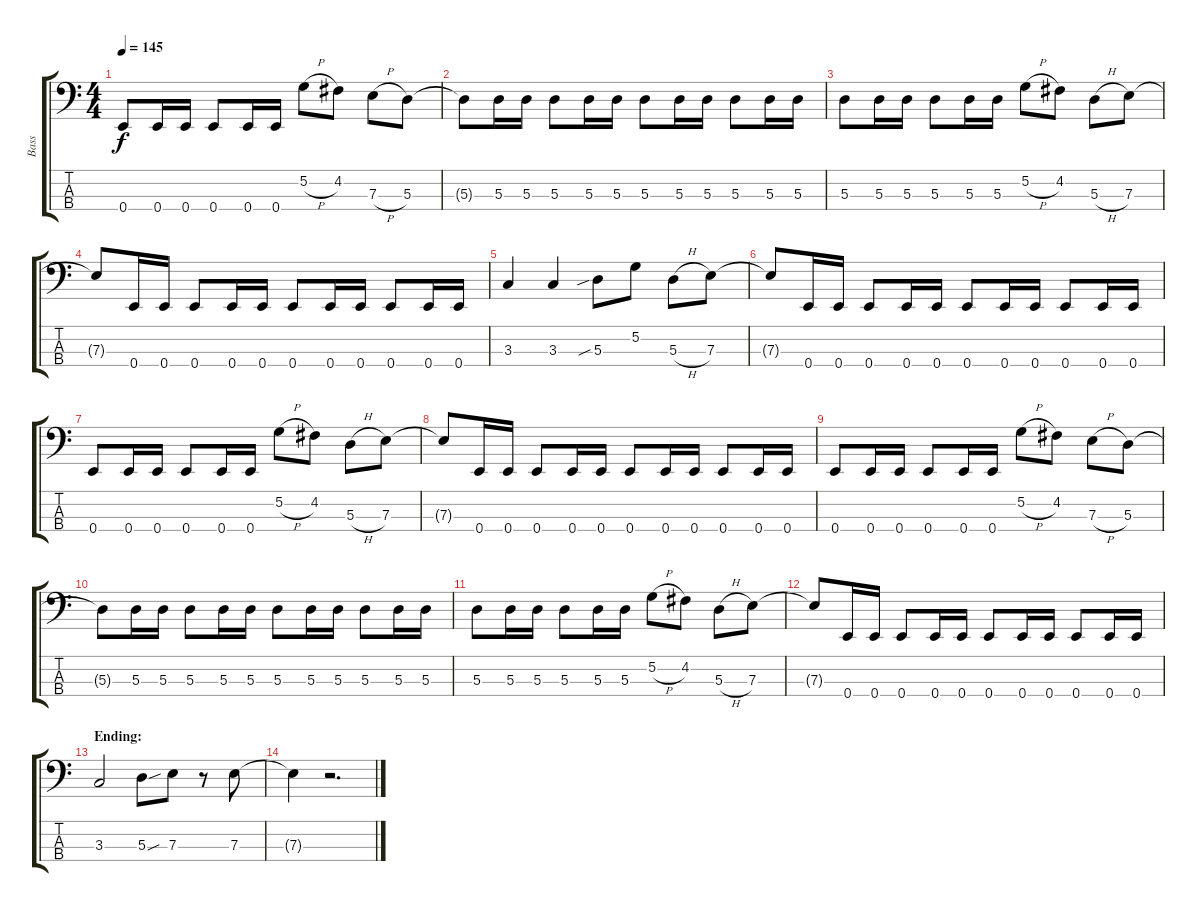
\track ("Bass" "Bass") {instrument electricbasspick}
\staff {score tabs}
\tuning (G2 D2 A1 E1) {hide}
\ts (4 4)
\tempo 145
\clef f4
\ks c
0.4.8{dy f} 0.4.16 0.4.16 0.4.8 0.4.16 0.4.16 5.2{h}.8 4.2.8 7.3{h}.8 5.3.8 |
5.3{t}.8 5.3.16 5.3.16 5.3.8 5.3.16 5.3.16 5.3.8 5.3.16 5.3.16 5.3.8 5.3.16 5.3.16 |
5.3.8 5.3.16 5.3.16 5.3.8 5.3.16 5.3.16 5.2{h}.8 4.2.8 5.3{h}.8 7.3.8 |
7.3{t}.8 0.4.16 0.4.16 0.4.8 0.4.16 0.4.16 0.4.8 0.4.16 0.4.16 0.4.8 0.4.16 0.4.16 |
3.3.4 3.3.4 5.3{sib}.8 5.2.8 5.3{h}.8 7.3.8 |
7.3{t}.8 0.4.16 0.4.16 0.4.8 0.4.16 0.4.16 0.4.8 0.4.16 0.4.16 0.4.8 0.4.16 0.4.16 |
0.4.8 0.4.16 0.4.16 0.4.8 0.4.16 0.4.16 5.2{h}.8 4.2.8 5.3{h}.8 7.3.8 |
7.3{t}.8 0.4.16 0.4.16 0.4.8 0.4.16 0.4.16 0.4.8 0.4.16 0.4.16 0.4.8 0.4.16 0.4.16 |
0.4.8 0.4.16 0.4.16 0.4.8 0.4.16 0.4.16 5.2{h}.8 4.2.8 7.3{h}.8 5.3.8 |
5.3{t}.8 5.3.16 5.3.16 5.3.8 5.3.16 5.3.16 5.3.8 5.3.16 5.3.16 5.3.8 5.3.16 5.3.16 |
5.3.8 5.3.16 5.3.16 5.3.8 5.3.16 5.3.16 5.2{h}.8 4.2.8 5.3{h}.8 7.3.8 |
7.3{t}.8 0.4.16 0.4.16 0.4.8 0.4.16 0.4.16 0.4.8 0.4.16 0.4.16 0.4.8 0.4.16 0.4.16 |
\section ("" "Ending:")
3.3.2 5.3{sou}.8 7.3.8 r.8 7.3.8 |
7.3{t}.4 r.2{d}
